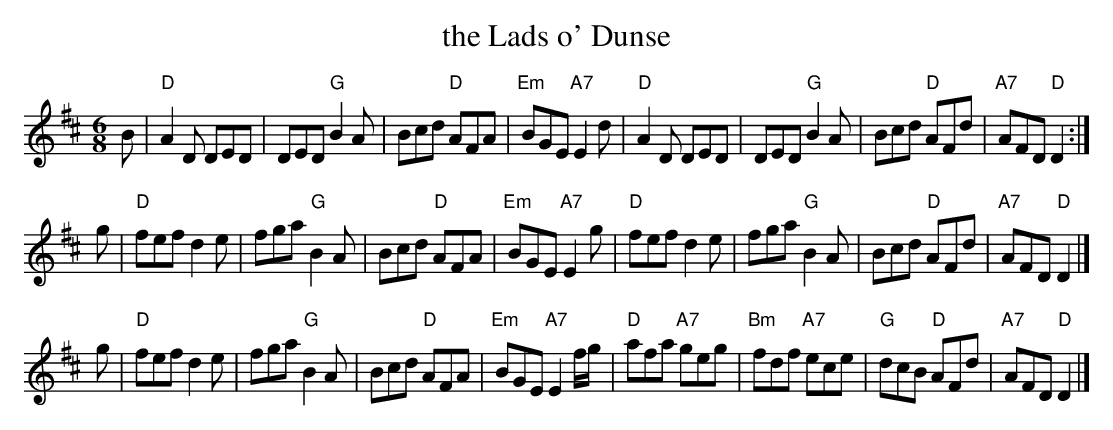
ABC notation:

X:1
T: the Lads o' Dunse
M: 6/8
L: 1/8
K: D
B \
| "D"A2D DED | DED "G"B2A | Bcd "D"AFA | "Em"BGE "A7"E2d \
| "D"A2D DED | DED "G"B2A | Bcd "D"AFd | "A7"AFD "D"D2 :|
g \
| "D"fef d2e | fga "G"B2A | Bcd "D"AFA | "Em"BGE "A7"E2g \
| "D"fef d2e | fga "G"B2A | Bcd "D"AFd | "A7"AFD "D"D2 |]
g \
| "D"fef d2e | fga "G"B2A | Bcd "D"AFA | "Em"BGE "A7"E2f/g/ \
| "D"afa "A7"geg | "Bm"fdf "A7"ece | "G"dcB "D"AFd | "A7"AFD "D"D2 |]
